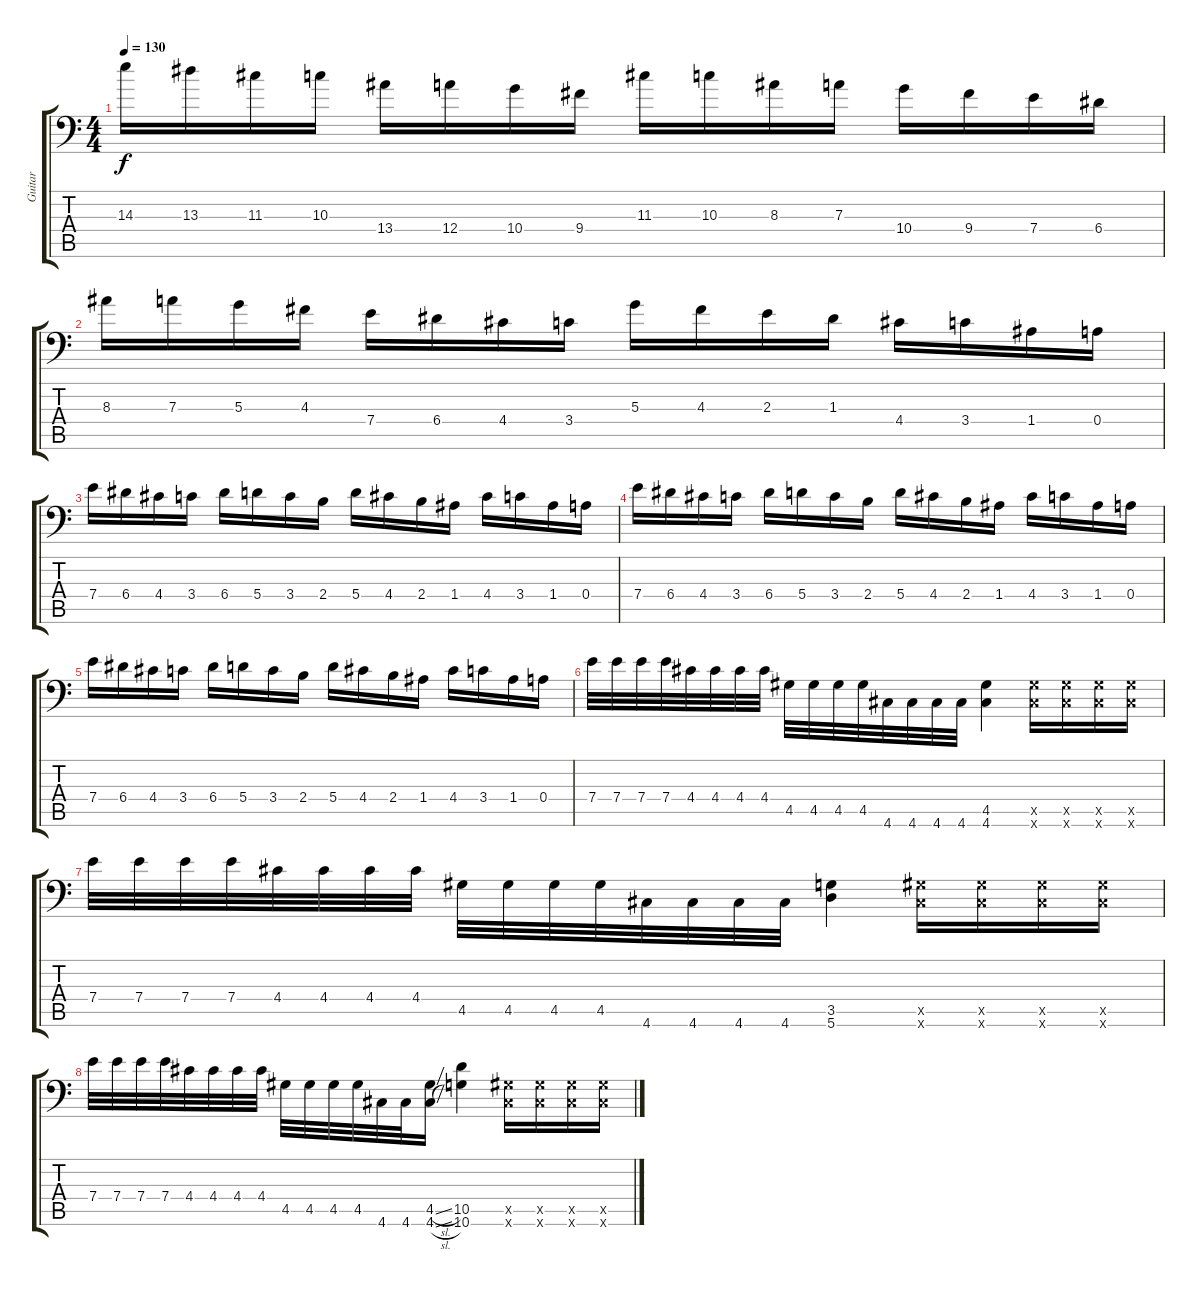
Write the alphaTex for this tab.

\track ("Guitar" "Guitar") {instrument distortionguitar}
\staff {score tabs}
\tuning (B3 Gb3 D3 A2 E2 A1) {hide}
\ts (4 4)
\tempo 130
\clef f4
\ks c
14.3.16{dy f} 13.3.16 11.3.16 10.3.16 13.4.16 12.4.16 10.4.16 9.4.16 11.3.16 10.3.16 8.3.16 7.3.16 10.4.16 9.4.16 7.4.16 6.4.16 |
8.3.16 7.3.16 5.3.16 4.3.16 7.4.16 6.4.16 4.4.16 3.4.16 5.3.16 4.3.16 2.3.16 1.3.16 4.4.16 3.4.16 1.4.16 0.4.16 |
7.4.16 6.4.16 4.4.16 3.4.16 6.4.16 5.4.16 3.4.16 2.4.16 5.4.16 4.4.16 2.4.16 1.4.16 4.4.16 3.4.16 1.4.16 0.4.16 |
7.4.16 6.4.16 4.4.16 3.4.16 6.4.16 5.4.16 3.4.16 2.4.16 5.4.16 4.4.16 2.4.16 1.4.16 4.4.16 3.4.16 1.4.16 0.4.16 |
7.4.16 6.4.16 4.4.16 3.4.16 6.4.16 5.4.16 3.4.16 2.4.16 5.4.16 4.4.16 2.4.16 1.4.16 4.4.16 3.4.16 1.4.16 0.4.16 |
7.4.32 7.4.32 7.4.32 7.4.32 4.4.32 4.4.32 4.4.32 4.4.32 4.5.32 4.5.32 4.5.32 4.5.32 4.6.32 4.6.32 4.6.32 4.6.32 (4.5 4.6).4 (4.5{x} 4.6{x}).16 (4.5{x} 4.6{x}).16 (4.5{x} 4.6{x}).16 (4.5{x} 4.6{x}).16 |
7.4.32 7.4.32 7.4.32 7.4.32 4.4.32 4.4.32 4.4.32 4.4.32 4.5.32 4.5.32 4.5.32 4.5.32 4.6.32 4.6.32 4.6.32 4.6.32 (3.5 5.6).4 (4.5{x} 4.6{x}).16 (4.5{x} 4.6{x}).16 (4.5{x} 4.6{x}).16 (4.5{x} 4.6{x}).16 |
7.4.32 7.4.32 7.4.32 7.4.32 4.4.32 4.4.32 4.4.32 4.4.32 4.5.32 4.5.32 4.5.32 4.5.32 4.6.32 4.6.32 (4.5{sl} 4.6{sl}).16 (10.5 10.6).4 (4.5{x} 4.6{x}).16 (4.5{x} 4.6{x}).16 (4.5{x} 4.6{x}).16 (4.5{x} 4.6{x}).16
